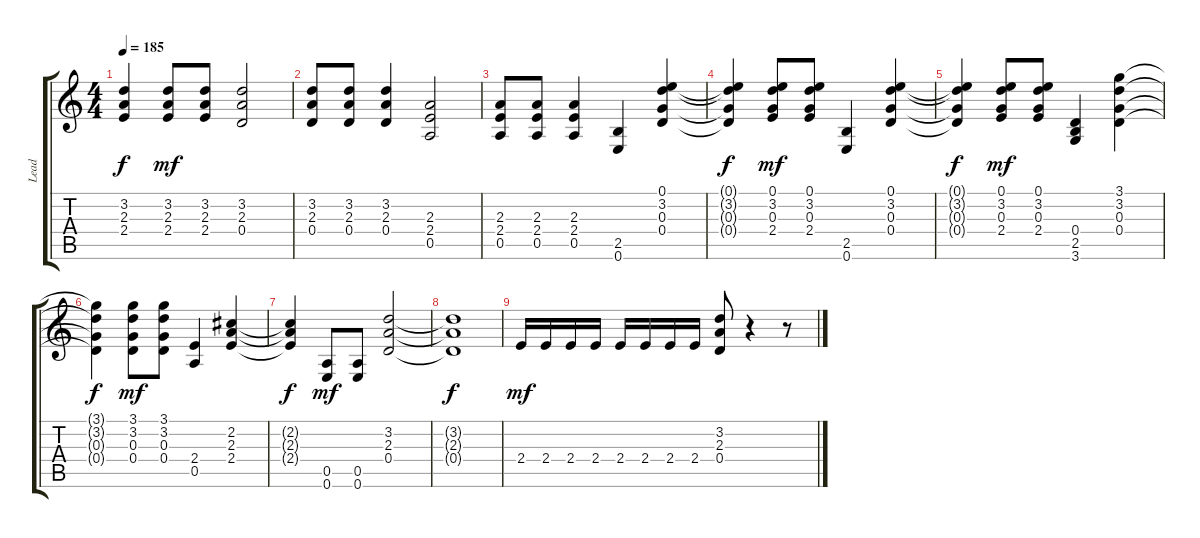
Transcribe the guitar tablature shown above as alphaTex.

\track ("Lead" "Lead") {instrument distortionguitar}
\staff {score tabs}
\tuning (E4 B3 G3 D3 A2 E2) {hide}
\ts (4 4)
\tempo 185
\clef g2
\ks c
(3.2{t} 2.3{t} 2.4{t}).4{dy f} (3.2 2.3 2.4).8{dy mf} (3.2 2.3 2.4).8 (3.2 2.3 0.4).2 |
(3.2 2.3 0.4).8 (3.2 2.3 0.4).8 (3.2 2.3 0.4).4 (2.3 2.4 0.5).2 |
(2.3 2.4 0.5).8 (2.3 2.4 0.5).8 (2.3 2.4 0.5).4 (2.5 0.6).4 (0.1 3.2 0.3 0.4).4 |
(0.1{t} 3.2{t} 0.3{t} 0.4{t}).4{dy f} (0.1 3.2 0.3 2.4).8{dy mf} (0.1 3.2 0.3 2.4).8 (2.5 0.6).4 (0.1 3.2 0.3 0.4).4 |
(0.1{t} 3.2{t} 0.3{t} 0.4{t}).4{dy f} (0.1 3.2 0.3 2.4).8{dy mf} (0.1 3.2 0.3 2.4).8 (0.4 2.5 3.6).4 (3.1 3.2 0.3 0.4).4 |
(3.1{t} 3.2{t} 0.3{t} 0.4{t}).4{dy f} (3.1 3.2 0.3 0.4).8{dy mf} (3.1 3.2 0.3 0.4).8 (2.4 0.5).4 (2.2 2.3 2.4).4 |
(2.2{t} 2.3{t} 2.4{t}).4{dy f} (0.5 0.6).8{dy mf} (0.5 0.6).8 (3.2 2.3 0.4).2 |
(3.2{t} 2.3{t} 0.4{t}).1{dy f} |
2.4.16{dy mf} 2.4.16 2.4.16 2.4.16 2.4.16 2.4.16 2.4.16 2.4.16 (3.2 2.3 0.4).8 r.4 r.8
